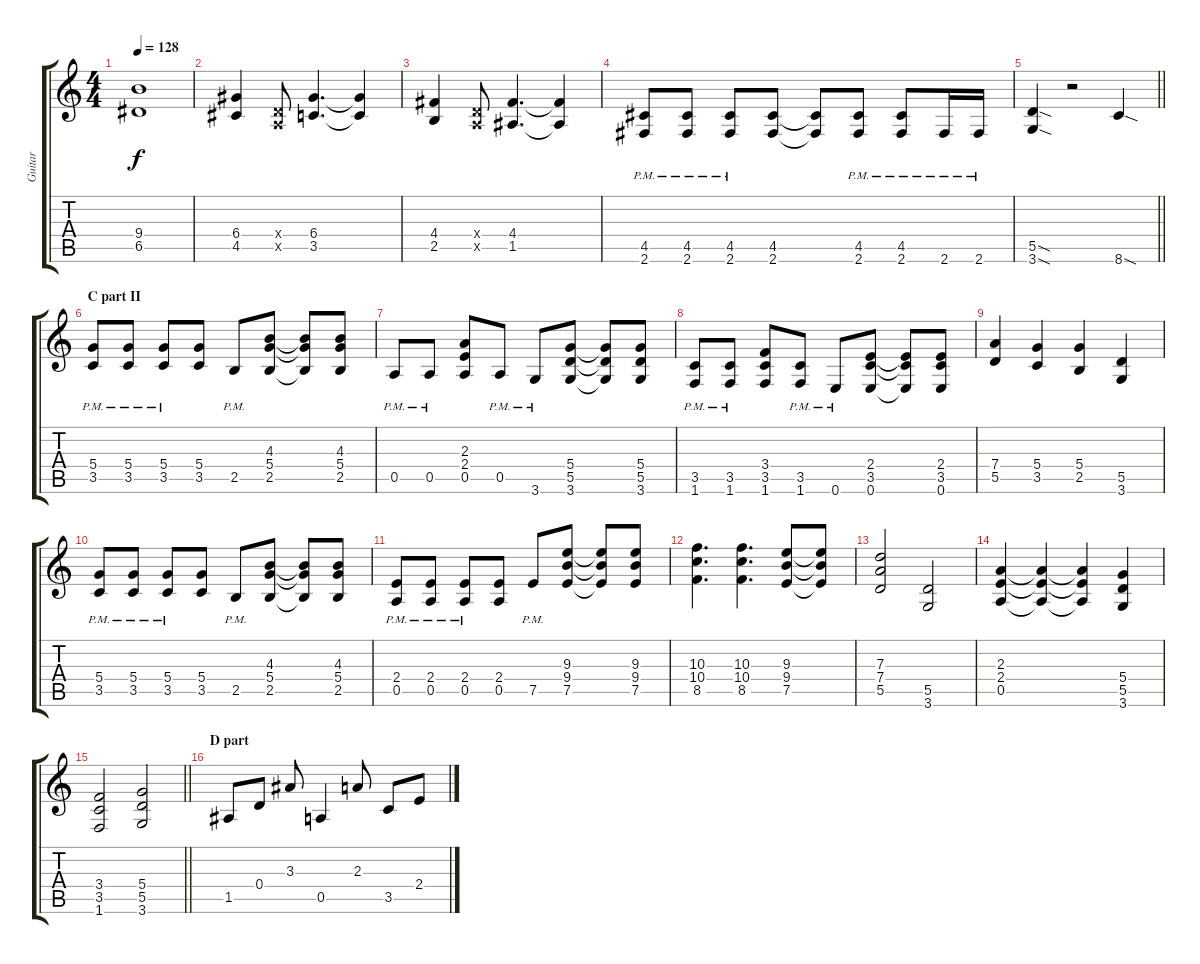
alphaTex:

\track ("Guitar" "Guitar") {instrument distortionguitar}
\staff {score tabs}
\tuning (E4 B3 G3 D3 A2 E2) {hide}
\ts (4 4)
\tempo 128
\clef g2
\ks c
(9.4 6.5).1{dy f} |
(6.4 4.5).4 (0.4{x} 0.5{x}).8 (6.4 3.5).4{d} (6.4{t} 3.5{t}).4 |
(4.4 2.5).4 (0.4{x} 0.5{x}).8 (4.4 1.5).4{d} (4.4{t} 1.5{t}).4 |
(4.5{pm} 2.6{pm}).8 (4.5{pm} 2.6{pm}).8 (4.5{pm} 2.6{pm}).8 (4.5 2.6).8 (4.5{t} 2.6{t}).8 (4.5{pm} 2.6{pm}).8 (4.5{pm} 2.6{pm}).8 2.6{pm}.16 2.6{pm}.16 |
\barLineRight lightlight
(5.5{sod} 3.6{sod}).4 r.2 8.6{sod}.4 |
\section ("" "C part II")
(5.4{pm} 3.5{pm}).8 (5.4{pm} 3.5{pm}).8 (5.4{pm} 3.5{pm}).8 (5.4 3.5).8 2.5{pm}.8 (4.3 5.4 2.5).8 (4.3{t} 5.4{t} 2.5{t}).8 (4.3 5.4 2.5).8 |
0.5{pm}.8 0.5{pm}.8 (2.3 2.4 0.5).8 0.5{pm}.8{txt ""} 3.6{pm}.8 (5.4 5.5 3.6).8 (5.4{t} 5.5{t} 3.6{t}).8 (5.4 5.5 3.6).8 |
(3.5{pm} 1.6).8 (3.5{pm} 1.6).8 (3.4 3.5 1.6).8 (3.5{pm} 1.6).8 0.6{pm}.8 (2.4 3.5 0.6).8 (2.4{t} 3.5{t} 0.6{t}).8 (2.4 3.5 0.6).8 |
(7.4 5.5).4 (5.4 3.5).4 (5.4 2.5).4 (5.5 3.6).4 |
(5.4{pm} 3.5{pm}).8 (5.4{pm} 3.5{pm}).8 (5.4{pm} 3.5{pm}).8 (5.4 3.5).8 2.5{pm}.8 (4.3 5.4 2.5).8 (4.3{t} 5.4{t} 2.5{t}).8 (4.3 5.4 2.5).8 |
(2.4{pm} 0.5{pm}).8 (2.4{pm} 0.5{pm}).8 (2.4{pm} 0.5{pm}).8 (2.4 0.5).8 7.5{pm}.8 (9.3 9.4 7.5).8 (9.3{t} 9.4{t} 7.5{t}).8 (9.3 9.4 7.5).8 |
(10.3 10.4 8.5).4{d} (10.3 10.4 8.5).4{d} (9.3 9.4 7.5).8 (9.3{t} 9.4{t} 7.5{t}).8 |
(7.3 7.4 5.5).2 (5.5 3.6).2 |
(2.3 2.4 0.5).4 (2.3{t} 2.4{t} 0.5{t}).4 (2.3{t} 2.4{t} 0.5{t}).4 (5.4 5.5 3.6).4 |
\barLineRight lightlight
(3.4 3.5 1.6).2 (5.4 5.5 3.6).2 |
\section ("" "D part")
1.5.8{instrument electricguitarclean} 0.4.8 3.3.8 0.5.4 2.3.8 3.5.8 2.4.8
